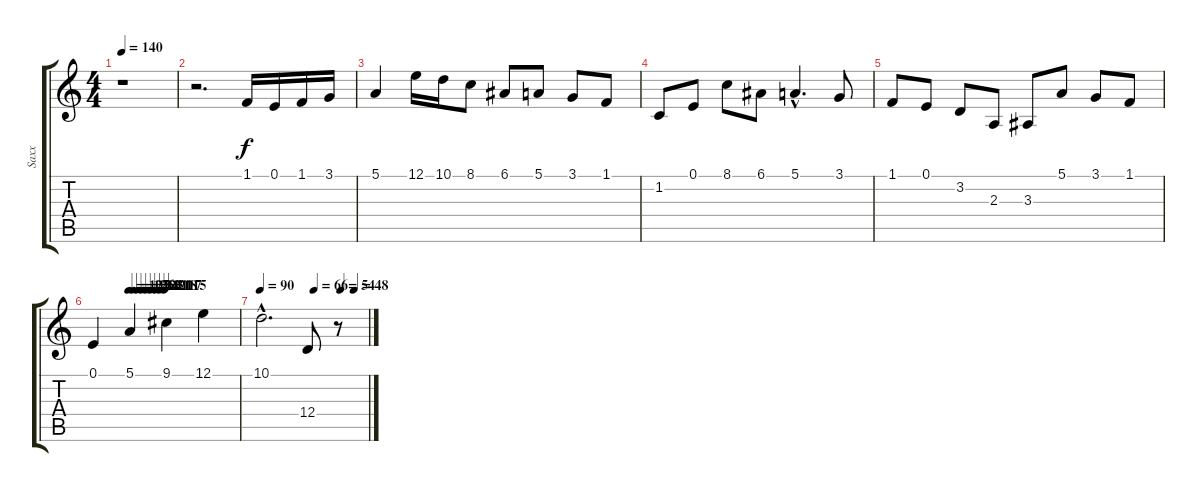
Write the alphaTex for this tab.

\track ("Saxx" "Saxx") {instrument altosax}
\staff {score tabs}
\tuning (E4 B3 G3 D3 A2 E2) {hide}
\ts (4 4)
\tempo 140
\clef g2
\ks c
r.1{dy f} |
r.2{d} 1.1.16 0.1.16 1.1.16 3.1.16 |
5.1.4 12.1.16 10.1.16 8.1.8 6.1.8 5.1.8 3.1.8 1.1.8 |
1.2.8 0.1.8 8.1.8 6.1.8 5.1{hac}.4{d} 3.1.8 |
1.1.8 0.1.8 3.2.8 2.3.8 3.3.8 5.1.8 3.1.8 1.1.8 |
\tempo (127 0.25)
\tempo (126 0.28125)
\tempo (124 0.3125)
\tempo (123 0.34375)
\tempo (121 0.375)
\tempo (120 0.40625)
\tempo (118 0.4375)
\tempo (117 0.46875)
\tempo (115 0.5)
0.1.4 5.1.4 9.1.4 12.1.4 |
\tempo 90
\tempo (66 0.5)
\tempo (54 0.75)
\tempo (48 0.875)
10.1{hac}.2{d} 12.4.8 r.8
